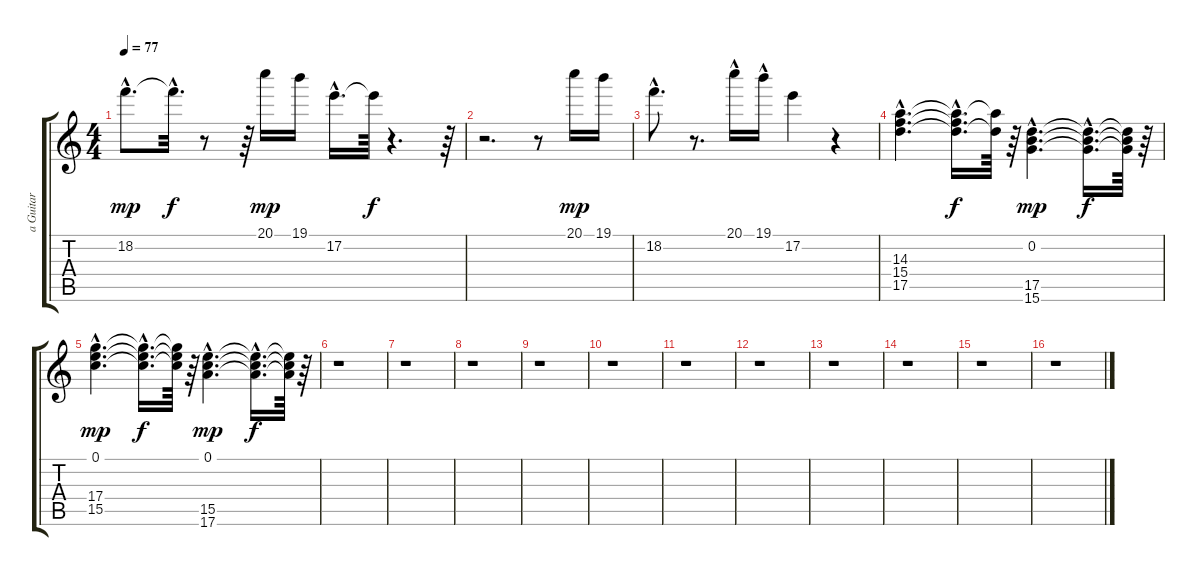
\track ("a Guitar" "a Guitar") {instrument acousticguitarsteel}
\staff {score tabs}
\tuning (E4 B3 G3 D3 A2 E2) {hide}
\ts (4 4)
\tempo 77
\clef g2
\ks c
18.2{hac}.8{d dy mp} 18.2{hac t}.32{d dy f} r.8 r.64 20.1.16{dy mp} 19.1.16 17.2{hac}.16{d} 17.2{t}.64{dy f} r.4{d} r.64 |
r.2{d} r.8 20.1.16{dy mp} 19.1.16 |
18.2{hac}.8{d} r.8{d} 20.1{hac}.16 19.1{hac}.16 17.2.4 r.4 |
(14.3{hac} 15.4{hac} 17.5{hac}).4{d} (14.3{hac t} 15.4{hac t} 17.5{hac t}).16{d dy f} (14.3{t} 17.5{t}).64 r.64 (0.2{hac} 17.5{hac} 15.6{hac}).4{d dy mp} (0.2{hac t} 17.5{hac t} 15.6{hac t}).16{d dy f} (0.2{t} 17.5{t} 15.6{t}).64 r.64 |
(0.1{hac} 17.4{hac} 15.5{hac}).4{d dy mp} (0.1{hac t} 17.4{hac t} 15.5{hac t}).16{d dy f} (0.1{t} 17.4{t} 15.5{t}).64 r.64 (0.1{hac} 15.5{hac} 17.6{hac}).4{d dy mp} (0.1{hac t} 15.5{hac t} 17.6{hac t}).16{d dy f} (0.1{t} 15.5{t} 17.6{t}).64 r.64 |
r.1 |
r.1 |
r.1 |
r.1 |
r.1 |
r.1 |
r.1 |
r.1 |
r.1 |
r.1 |
r.1
